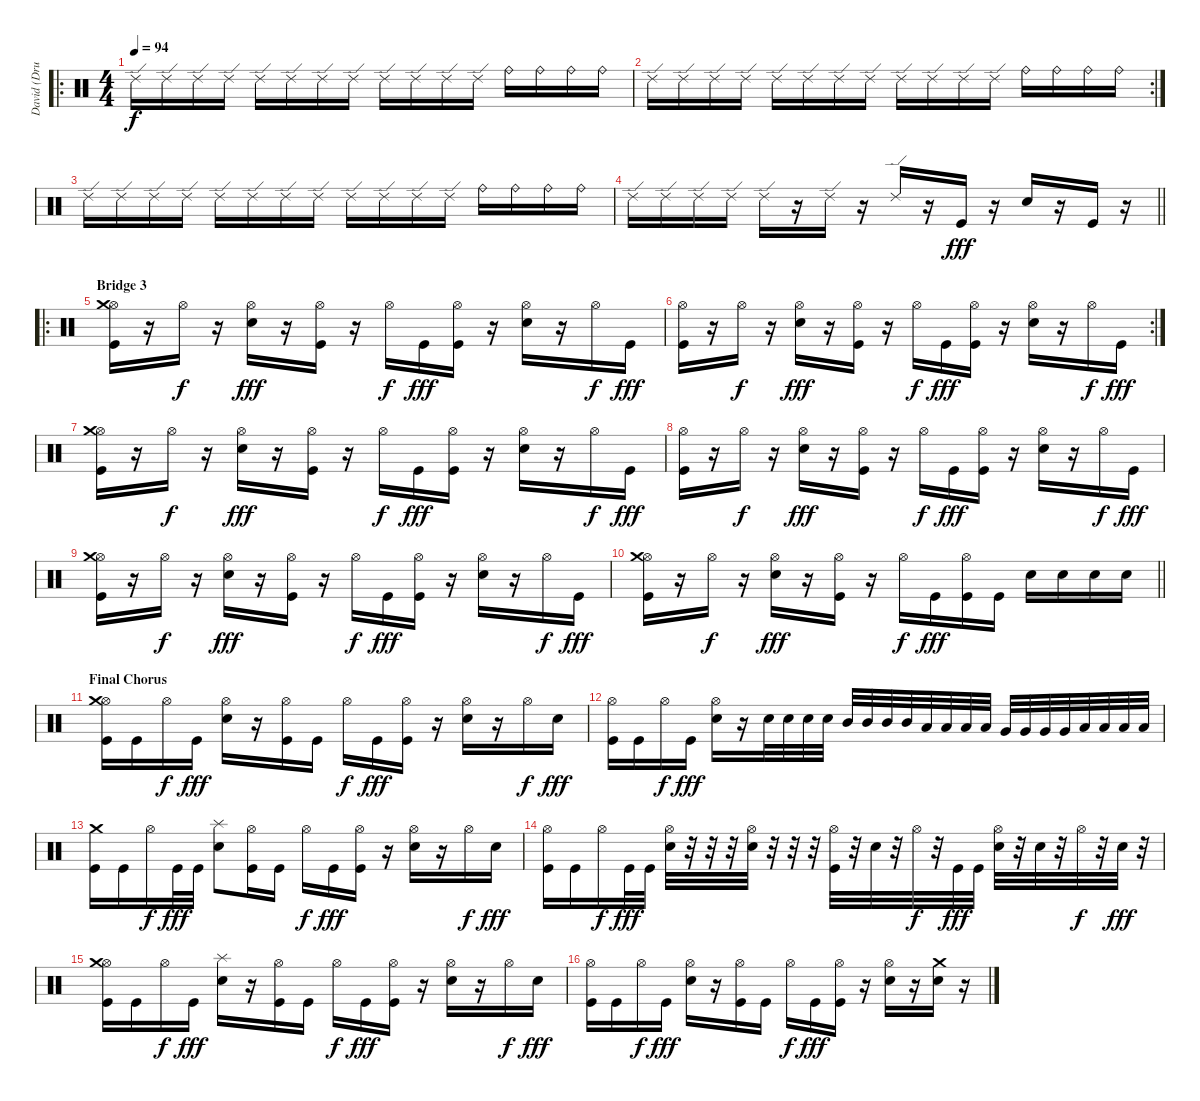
\track ("David (Drums)" "David (Dru") {instrument percussion}
\staff {score}
\articulation defaults
\ro
\ts (4 4)
\tempo 94
\clef neutral
\ks c "Ride (edge) 2".16{dy f} "Ride (edge) 2".16 "Ride (edge) 2".16 "Ride (edge) 2".16 "Ride (edge) 2".16 "Ride (edge) 2".16 "Ride (edge) 2".16 "Ride (edge) 2".16 "Ride (edge) 2".16 "Ride (edge) 2".16 "Ride (edge) 2".16 "Ride (edge) 2".16 "Ride (bell)".16 "Ride (bell)".16 "Ride (bell)".16 "Ride (bell)".16
|
\rc 2 "Ride (edge) 2".16 "Ride (edge) 2".16 "Ride (edge) 2".16 "Ride (edge) 2".16 "Ride (edge) 2".16 "Ride (edge) 2".16 "Ride (edge) 2".16 "Ride (edge) 2".16 "Ride (edge) 2".16 "Ride (edge) 2".16 "Ride (edge) 2".16 "Ride (edge) 2".16 "Ride (bell)".16 "Ride (bell)".16 "Ride (bell)".16 "Ride (bell)".16
|
"Ride (edge) 2".16 "Ride (edge) 2".16 "Ride (edge) 2".16 "Ride (edge) 2".16 "Ride (edge) 2".16 "Ride (edge) 2".16 "Ride (edge) 2".16 "Ride (edge) 2".16 "Ride (edge) 2".16 "Ride (edge) 2".16 "Ride (edge) 2".16 "Ride (edge) 2".16 "Ride (bell)".16 "Ride (bell)".16 "Ride (bell)".16 "Ride (bell)".16 |
\barLineRight lightlight "Ride (edge) 2".16 "Ride (edge) 2".16 "Ride (edge) 2".16 "Ride (edge) 2".16 "Ride (edge) 2".16
r.16 "Ride (edge) 2".16 r.16 "Ride (edge) 2".16 r.16 "Kick (hit)".16{dy fff} r.16 "Electric Snare (hit)".16 r.16 "Kick (hit)".16 r.16 |
\ro
\section ("" "Bridge 3")
("Hi-Hat (open)" "Kick (hit)" "Crash medium (hit)").16 r.16 "Hi-Hat (open)".16{dy f} r.16 ("Hi-Hat (open)" "Electric Snare (hit)").16{dy fff} r.16 ("Hi-Hat (open)" "Kick (hit)").16 r.16 "Hi-Hat (open)".16{dy f} "Kick (hit)".16{dy fff} ("Hi-Hat (open)" "Kick (hit)").16 r.16 ("Hi-Hat (open)" "Electric Snare (hit)").16 r.16 "Hi-Hat (open)".16{dy f} "Kick (hit)".16{dy fff} |
\rc 2
("Hi-Hat (open)" "Kick (hit)").16 r.16 "Hi-Hat (open)".16{dy f} r.16 ("Hi-Hat (open)" "Electric Snare (hit)").16{dy fff} r.16 ("Hi-Hat (open)" "Kick (hit)").16 r.16 "Hi-Hat (open)".16{dy f} "Kick (hit)".16{dy fff} ("Hi-Hat (open)" "Kick (hit)").16 r.16 ("Hi-Hat (open)" "Electric Snare (hit)").16 r.16 "Hi-Hat (open)".16{dy f} "Kick (hit)".16{dy fff} |
("Hi-Hat (open)" "Kick (hit)" "Crash medium (hit)").16 r.16 "Hi-Hat (open)".16{dy f} r.16 ("Hi-Hat (open)" "Electric Snare (hit)").16{dy fff} r.16 ("Hi-Hat (open)" "Kick (hit)").16 r.16 "Hi-Hat (open)".16{dy f} "Kick (hit)".16{dy fff} ("Hi-Hat (open)" "Kick (hit)").16 r.16 ("Hi-Hat (open)" "Electric Snare (hit)").16 r.16 "Hi-Hat (open)".16{dy f} "Kick (hit)".16{dy fff} |
("Hi-Hat (open)" "Kick (hit)").16 r.16 "Hi-Hat (open)".16{dy f} r.16 ("Hi-Hat (open)" "Electric Snare (hit)").16{dy fff} r.16 ("Hi-Hat (open)" "Kick (hit)").16 r.16 "Hi-Hat (open)".16{dy f} "Kick (hit)".16{dy fff} ("Hi-Hat (open)" "Kick (hit)").16 r.16 ("Hi-Hat (open)" "Electric Snare (hit)").16 r.16 "Hi-Hat (open)".16{dy f} "Kick (hit)".16{dy fff} |
("Hi-Hat (open)" "Kick (hit)" "Crash medium (hit)").16 r.16 "Hi-Hat (open)".16{dy f} r.16 ("Hi-Hat (open)" "Electric Snare (hit)").16{dy fff} r.16 ("Hi-Hat (open)" "Kick (hit)").16 r.16 "Hi-Hat (open)".16{dy f} "Kick (hit)".16{dy fff} ("Hi-Hat (open)" "Kick (hit)").16 r.16 ("Hi-Hat (open)" "Electric Snare (hit)").16 r.16 "Hi-Hat (open)".16{dy f} "Kick (hit)".16{dy fff} |
\barLineRight lightlight
("Hi-Hat (open)" "Kick (hit)" "Crash medium (hit)").16 r.16 "Hi-Hat (open)".16{dy f} r.16 ("Hi-Hat (open)" "Electric Snare (hit)").16{dy fff} r.16 ("Hi-Hat (open)" "Kick (hit)").16 r.16 "Hi-Hat (open)".16{dy f} "Kick (hit)".16{dy fff} ("Hi-Hat (open)" "Kick (hit)").16 "Kick (hit)".16 "Electric Snare (hit)".16 "Electric Snare (hit)".16 "Electric Snare (hit)".16 "Electric Snare (hit)".16 |
\section ("" "Final Chorus")
("Hi-Hat (open)" "Crash medium (hit)" "Kick (hit)").16 "Kick (hit)".16 "Hi-Hat (open)".16{dy f} "Kick (hit)".16{dy fff} ("Hi-Hat (open)" "Electric Snare (hit)").16 r.16 ("Hi-Hat (open)" "Kick (hit)").16 "Kick (hit)".16 "Hi-Hat (open)".16{dy f} "Kick (hit)".16{dy fff} ("Hi-Hat (open)" "Kick (hit)").16 r.16 ("Hi-Hat (open)" "Electric Snare (hit)").16 r.16 "Hi-Hat (open)".16{dy f} "Electric Snare (hit)".16{dy fff} |
("Hi-Hat (open)" "Kick (hit)").16 "Kick (hit)".16 "Hi-Hat (open)".16{dy f} "Kick (hit)".16{dy fff} ("Hi-Hat (open)" "Electric Snare (hit)").16 r.16 "Electric Snare (hit)".32 "Electric Snare (hit)".32 "Electric Snare (hit)".32 "Electric Snare (hit)".32 "Mid Tom (hit)".32 "Mid Tom (hit)".32 "Mid Tom (hit)".32 "Mid Tom (hit)".32 "Low Tom (hit)".32 "Low Tom (hit)".32 "Low Tom (hit)".32 "Low Tom (hit)".32 "Very Low Tom (hit)".32 "Very Low Tom (hit)".32 "Very Low Tom (hit)".32 "Very Low Tom (hit)".32 "Low Floor Tom (hit)".32 "Low Floor Tom (hit)".32 "Low Floor Tom (hit)".32 "Low Floor Tom (hit)".32 |
("Crash medium (hit)" "Kick (hit)").16 "Kick (hit)".16 "Hi-Hat (open)".16{dy f} "Kick (hit)".32{dy fff} "Kick (hit)".32 ("Splash (hit)" "Electric Snare (hit)").8 ("Hi-Hat (open)" "Kick (hit)").16 "Kick (hit)".16 "Hi-Hat (open)".16{dy f} "Kick (hit)".16{dy fff} ("Hi-Hat (open)" "Kick (hit)").16 r.16 ("Hi-Hat (open)" "Electric Snare (hit)").16 r.16 "Hi-Hat (open)".16{dy f} "Electric Snare (hit)".16{dy fff} |
("Hi-Hat (open)" "Kick (hit)").16 "Kick (hit)".16 "Hi-Hat (open)".16{dy f} "Kick (hit)".32{dy fff} "Kick (hit)".32 ("Hi-Hat (open)" "Electric Snare (hit)").32 r.32 r.32 r.32 ("Hi-Hat (open)" "Electric Snare (hit)").32 r.32 r.32 r.32 ("Hi-Hat (open)" "Kick (hit)").32 r.32 "Electric Snare (hit)".32 r.32 "Hi-Hat (open)".32{dy f} r.32 "Kick (hit)".32{dy fff} "Kick (hit)".32 ("Hi-Hat (open)" "Electric Snare (hit)").32 r.32 "Electric Snare (hit)".32 r.32 "Hi-Hat (open)".32{dy f} r.32 "Electric Snare (hit)".32{dy fff} r.32 |
("Hi-Hat (open)" "Crash medium (hit)" "Kick (hit)").16 "Kick (hit)".16 "Hi-Hat (open)".16{dy f} "Kick (hit)".16{dy fff} ("Splash (hit)" "Electric Snare (hit)").16 r.16 ("Hi-Hat (open)" "Kick (hit)").16 "Kick (hit)".16 "Hi-Hat (open)".16{dy f} "Kick (hit)".16{dy fff} ("Hi-Hat (open)" "Kick (hit)").16 r.16 ("Hi-Hat (open)" "Electric Snare (hit)").16 r.16 "Hi-Hat (open)".16{dy f} "Electric Snare (hit)".16{dy fff} |
("Hi-Hat (open)" "Kick (hit)").16 "Kick (hit)".16 "Hi-Hat (open)".16{dy f} "Kick (hit)".16{dy fff} ("Hi-Hat (open)" "Electric Snare (hit)").16 r.16 ("Hi-Hat (open)" "Kick (hit)").16 "Kick (hit)".16 "Hi-Hat (open)".16{dy f} "Kick (hit)".16{dy fff} ("Hi-Hat (open)" "Kick (hit)").16 r.16 ("Hi-Hat (open)" "Electric Snare (hit)").16 r.16 ("Crash medium (hit)" "Electric Snare (hit)").16 r.16
